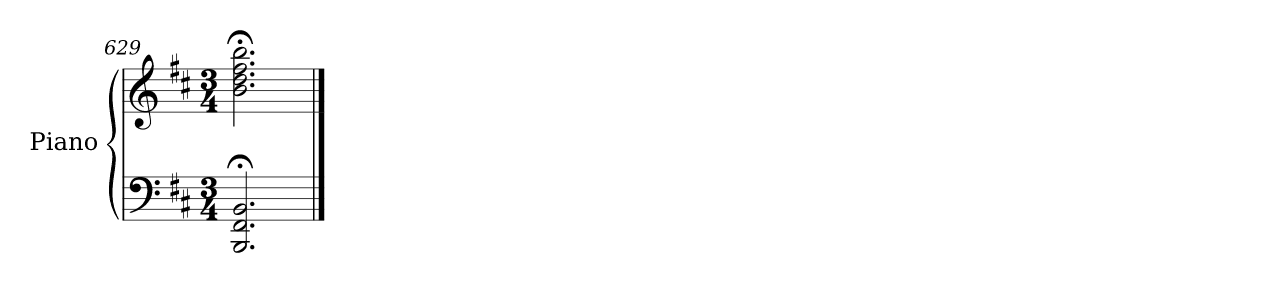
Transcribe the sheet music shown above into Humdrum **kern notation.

**kern	**kern
*part1	*part1
*staff2	*staff1
*I"Piano	*
*I'Pno	*
*clefF4	*clefG2
*k[f#c#]	*k[f#c#]
*M3/4	*M3/4
=629	=629
2.BBB/; 2.FF#/; 2.BB/;	2.b\;< 2.dd\;< 2.ff#\;< 2.bb\;<
==	==
*-	*-
